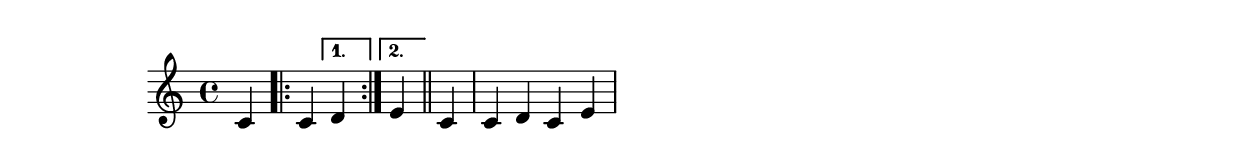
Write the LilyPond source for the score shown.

\version "2.7.32"

\header { texidoc = "Volta repeats may be unfolded through the music
    function @code{\unfoldRepeats}."

}

nots = \relative c'   {
    c4 \repeat volta 2 c4 \alternative { d e  }
}
\layout {ragged-right = ##t} 

\context Voice {
    \nots
    \bar "||"
    \unfoldRepeats \nots
}

